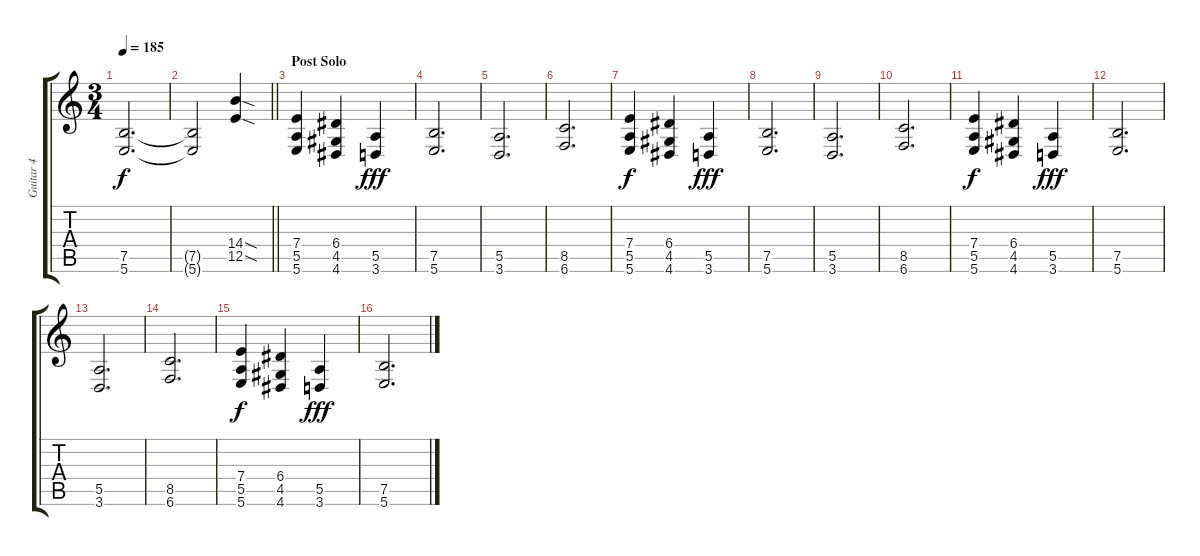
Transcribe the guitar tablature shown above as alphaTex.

\track ("Guitar 4" "Guitar 4") {instrument distortionguitar}
\staff {score tabs}
\tuning (B3 Gb3 D3 A2 E2 B1) {hide}
\ts (3 4)
\tempo 185
\clef g2
\ks c
(7.5{t} 5.6{t}).2{d dy f} |
\barLineRight lightlight
(7.5{t} 5.6{t}).2 (14.4{sod} 12.5{sod}).4 |
\section ("" "Post Solo")
(7.4 5.5 5.6).4 (6.4 4.5 4.6).4 (5.5 3.6).4{dy fff} |
(7.5 5.6).2{d} |
(5.5 3.6).2{d} |
(8.5 6.6).2{d} |
(7.4 5.5 5.6).4{dy f} (6.4 4.5 4.6).4 (5.5 3.6).4{dy fff} |
(7.5 5.6).2{d} |
(5.5 3.6).2{d} |
(8.5 6.6).2{d} |
(7.4 5.5 5.6).4{dy f} (6.4 4.5 4.6).4 (5.5 3.6).4{dy fff} |
(7.5 5.6).2{d} |
(5.5 3.6).2{d} |
(8.5 6.6).2{d} |
(7.4 5.5 5.6).4{dy f} (6.4 4.5 4.6).4 (5.5 3.6).4{dy fff} |
(7.5 5.6).2{d}
